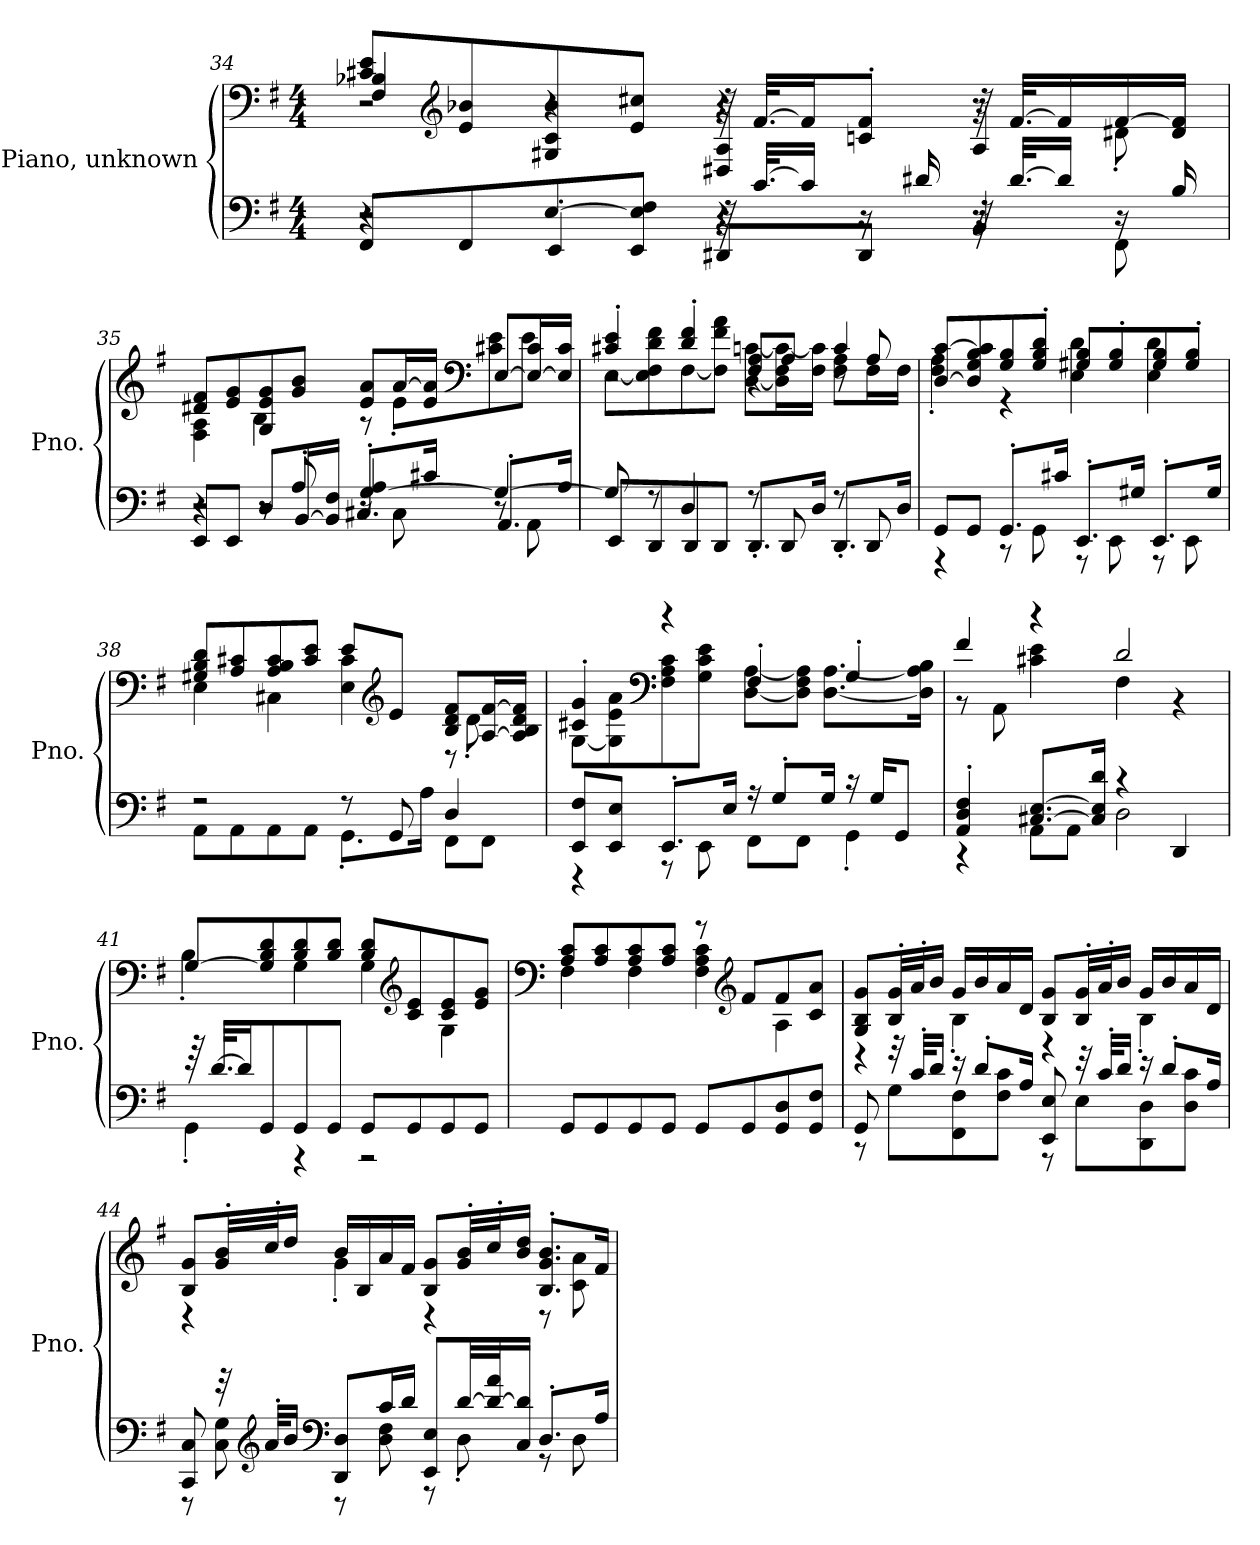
**kern	**kern
*part1	*part1
*staff2	*staff1
*I"Piano, unknown	*
*I'Pno.	*
!!LO:PB:g=z
*clefF4	*clefF4
*k[f#]	*k[f#]
*M4/4	*M4/4
=34	=34
*^	*^
*	*^	*	*^
8FF#/L	2r	4r	8c#X/ 8e/L	2r	4F#/ 4B-X/
*	*	*	*clefG2	*	*
8FF#/	.	.	8e/ 8b-X/	.	.
[8E/	.	4EE'/	8G#X/ 8c#/ 8b-/	.	4r
8EE/ 8E/] 8F#/J	.	.	8e/ 8cc#X/J	.	.
64r	4r	8DD#X/L	64r	4r	4D#X/ 4A/
[32.c/KLL	.	.	[32.f#/KLL	.	.
16c/JJ]	.	.	16f#/J]	.	.
16r	.	8DD#/J	8cn/' 8f#/'J	.	.
16d#X/	.	.	.	.	.
64r	8r	4BB/	64r	8r	4A/
[32.d#/KLL	.	.	[32.f#/KLL	.	.
16d#/JJ]	.	.	16f#/]	.	.
16r	8FF#\	.	[16f#/	8d#X'\	.
16B/	.	.	16d#/ 16f#/]JJ	.	.
*	*	*	*	*v	*v
!!LO:LB:g=z
=35	=35	=35	=35	=35
4r	2r	8EE/L	8d#X/ 8f#/L	4F#\ 4A\
.	.	8EE/J	8e/ 8g/	.
8r	.	8D/L	8G/ 8e/ 8g/	4B\
8A'/	.	[16BB/L	8g/ 8b/J	.
.	.	16BB/] 16F#/JJ	.	.
[4G/ 4A/	8r	8.C#X'/L	8e/ 8a/L	8r
.	8C#\	.	[16a/L	8e'\L
.	.	16c#X/Jk	16e/ 16a/]JJ	.
*	*	*	*clefF4	*
4G/_	8r	8.AA'/L	[8E/L	8c#X\ 8e\
.	8AA\	.	16E/_ 16c#/L	8e\J
.	.	16A/Jk	16E/] 16c#/JJ	.
*	*v	*v	*	*
=36	=36	=36	=36
*	*	*	*^
8G/]	8EE/L	4c#X/' 4e/'	[8E\L	2r
8r	8DD/	.	8E\] 8F#\ 8d\ 8f#\	.
4D/	8DD/	4d/' 4f#/'	[8F#\	.
.	8DD/J	.	8F#\] 8f#\ 8a\J	.
8r	8.DD'/L	8F#/ 8A/L	[8D\ [8cn\L	4r
8DD/	.	8A/J	16D\] 16F#\ 16c\_L	.
.	16D/Jk	.	16F#\ 16c\]JJ	.
8r	8.DD'/L	4c/	8F#\ 8A\L	8r
8DD/	.	.	16F#\L	8A/
.	16D/Jk	.	16F#\JJ	.
*	*	*	*v	*v
!!LO:LB:g=z
=37	=37	=37	=37
8GG/L	4r	[8D/ [8c/L	4F#\' 4A\'
8GG/J	.	8D/] 8G/ 8B/ 8c/]	.
8.GG'/L	8r	8G/ 8B/	4r
.	8GG\	8G/' 8B/' 8d/'J	.
16c#X/Jk	.	.	.
8.EE'/L	8r	8G#X/ 8B/L	4E\ 4d\
.	8EE\	8G#/' 8B/'	.
16G#X/Jk	.	.	.
8.EE'/L	8r	8G#/ 8B/	4E\ 4d\
.	8EE\	8G#/' 8B/'J	.
16G#/Jk	.	.	.
=38	=38	=38	=38
2r	8AA\L	8G#X/ 8B/ 8d/L	4E\
.	8AA\	8A/ 8c#X/	.
.	8AA\	8A/ 8B/ 8c#/	4C#X\
.	8AA\J	8c#/ 8e/J	.
8r	8.GG'\L	8e/L	4E\ 4c#\
*	*	*clefG2	*
8GG/	.	8e/J	.
.	16A\Jk	.	.
4D/	8FF#\L	8B/ 8d/ 8f#/L	8r
.	8FF#\J	[16A/ [16f#/L	8d'\
.	.	16A/] 16B/ 16d/ 16f#/]JJ	.
!!LO:LB:g=z	!!
=39	=39	=39	=39
8EE/ 8F#/L	4r	4c#X/' 4g/'	[8G\L
8EE/ 8E/J	.	.	8G\] 8e\ 8a\
*	*	*clefF4	*
8.EE'/L	8r	4r	8F#\ 8A\ 8c#\
.	8EE\	.	8G\ 8c#\ 8e\J
16E/Jk	.	.	.
16r	8FF#\L	4F#'/	[8D\ [8A\L
8G'/L	.	.	.
.	8FF#\J	.	8D\] 8F#\ 8A\]J
16G/Jk	.	.	.
16r	4GG'\	4G'/	[8.D\ [8.A\L
16G/KL	.	.	.
8GG/J	.	.	.
.	.	.	16D\] 16A\] 16B\Jk
=40	=40	=40	=40
4AA/' 4D/' 4F#/'	4r	4f#/	8r
.	.	.	8AA\
[8.C#X/ [8.E/L	8AA\L	4r	4c#X\ 4e\
.	8AA\J	.	.
16C#/] 16E/] 16d/Jk	.	.	.
4r	2D\	2d/	4F#\
4DD/	.	.	4r
=41	=41	=41	=41
64r	4GG'\	[8G/L	4B'\
[32.d/KLL	.	.	.
16d/J]	.	.	.
8GG/	.	8G/] 8B/ 8d/	.
8GG/	4r	8B/ 8d/	4G\
8GG/J	.	8B/ 8d/J	.
8GG/L	2r	8B/ 8d/L	4G\
*	*	*clefG2	*
8GG/	.	8c/ 8e/	.
8GG/	.	8c/ 8e/	4G\
8GG/J	.	8e/ 8g/J	.
*v	*v	*	*
!!LO:LB:g=z	!!
=42	=42	=42
*	*clefF4	*
8GG/L	8A/ 8c/L	4F#\
8GG/	8A/ 8c/	.
8GG/	8A/ 8c/	4F#\
8GG/J	8A/ 8c/J	.
8GG/L	8r	4F#\ 4A\ 4c\
*	*clefG2	*
8GG/	8f#/L	.
8GG/ 8D/	8f#/	4A\
8GG/ 8F#/J	8c/ 8a/J	.
=43	=43	=43
*^	*	*
8GG/	8r	8G/ 8B/ 8g/L	4r
32r	8G\L	32B/' 32g/'LL	.
32c'/KLL	.	32a'/J	.
16d/JJ	.	16b/JJ	.
16r	8FF#\ 8F#\	16g/LL	4B'\
8d'/L	.	16b/	.
.	8F#\ 8c\J	16a/	.
16A/Jk	.	16d/JJ	.
8EE/ 8E/	8r	8B/ 8g/L	4r
32r	8E\L	32B/' 32g/'LL	.
32c'/KLL	.	32a'/J	.
16d/JJ	.	16b/JJ	.
16r	8DD\ 8D\	16g/LL	4B'\
8d'/L	.	16b/	.
.	8D\ 8c\J	16a/	.
16A/Jk	.	16d/JJ	.
!!LO:LB:g=z	!!
=44	=44	=44	=44
8CC/ 8C/	8r	8B/ 8g/L	4r
32r	8C\ 8G\	32g/' 32b/'LL	.
*clefG2	*	*	*
32a'/KLL	.	32cc'/J	.
16b/JJ	.	16dd/JJ	.
*clefF4	*	*	*
8DD/ 8D/L	8r	16b/LL	4g'\
.	.	16B/	.
16c/L	8D\ 8F#\	16a/	.
16d/JJ	.	16f#/JJ	.
8EE/ 8E/L	8r	8B/ 8g/L	4r
[32d/LL	8D'\	32g/' 32b/'LL	.
32d/_ 32a/J	.	32cc'/J	.
16C/ 16d/]JJ	.	16b/ 16dd/JJ	.
8.D'/L	8r	8.B/' 8.g/' 8.b/'L	8r
.	8D\	.	8c\ 8a\
16A/Jk	.	16f#/Jk	.
*v	*v	*	*
*	*v	*v
=	=
*-	*-
